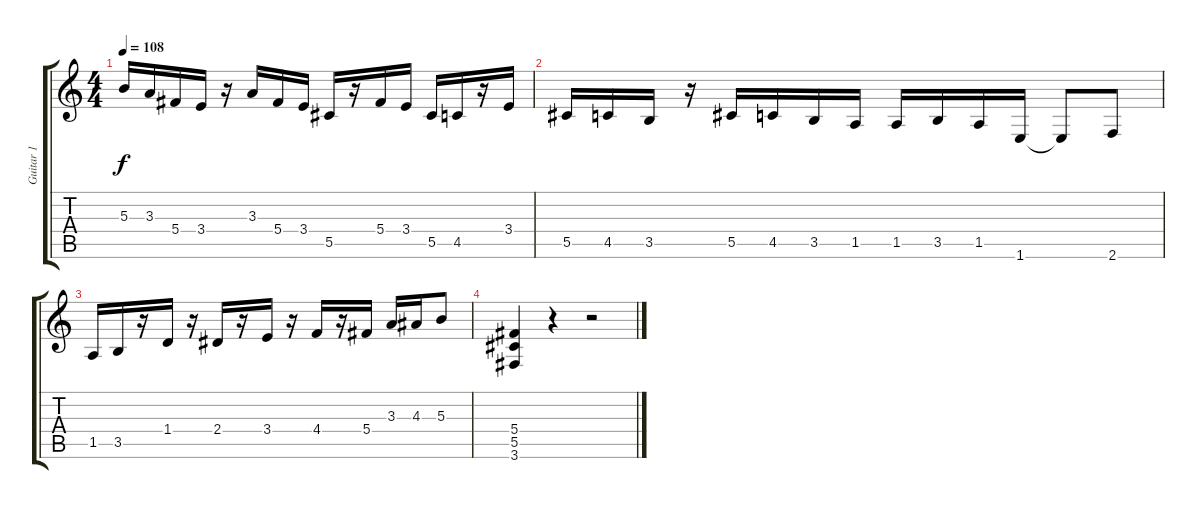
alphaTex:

\track ("Guitar 1" "Guitar 1") {instrument distortionguitar}
\staff {score tabs}
\tuning (Eb4 Bb3 Gb3 Db3 Ab2 Eb2) {hide}
\ts (4 4)
\tempo 108
\clef g2
\ks c
5.3.16{dy f} 3.3.16 5.4.16 3.4.16 r.16 3.3.16 5.4.16 3.4.16 5.5.16 r.16 5.4.16 3.4.16 5.5.16 4.5.16 r.16 3.4.16 |
5.5.16 4.5.16 3.5.16 r.16 5.5.16 4.5.16 3.5.16 1.5.16 1.5.16 3.5.16 1.5.16 1.6.16 1.6{t}.8 2.6.8 |
1.5.16 3.5.16 r.16 1.4.16 r.16 2.4.16 r.16 3.4.16 r.16 4.4.16 r.16 5.4.16 3.3.16 4.3.16 5.3.8 |
(5.4 5.5 3.6).4 r.4 r.2
